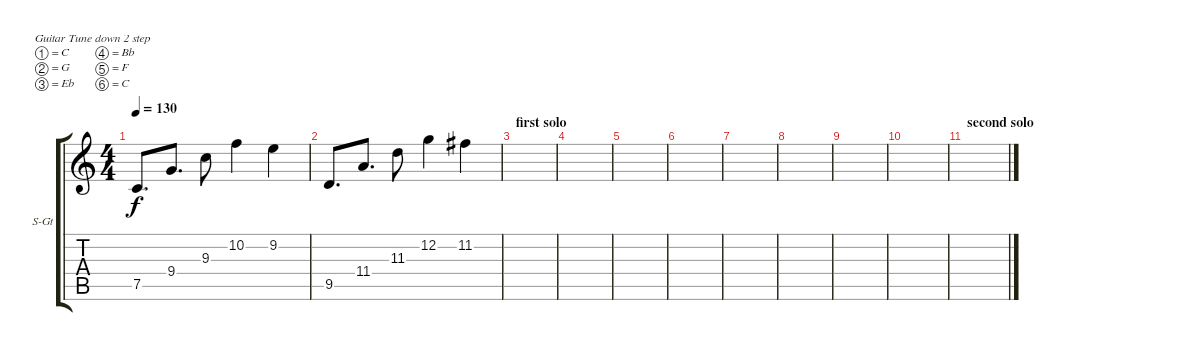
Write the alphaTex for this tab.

\bracketExtendMode groupsimilarinstruments
\firstSystemTrackNameOrientation horizontal
\otherSystemsTrackNameOrientation horizontal
\track ("Guitar 2" "S-Gt") {instrument acousticguitarsteel}
\staff {score tabs}
\tuning (C4 G3 Eb3 Bb2 F2 C2)
\ts (4 4)
\tempo 130
\clef g2
\ks c
7.5.8{d dy f} 9.4.8{d} 9.3.8 10.2.4 9.2.4 |
9.5.8{d} 11.4.8{d} 11.3.8 12.2.4 11.2.4 |
\section ("" "first solo")
|
|
|
|
|
|
|
|
\section ("" "second solo")
